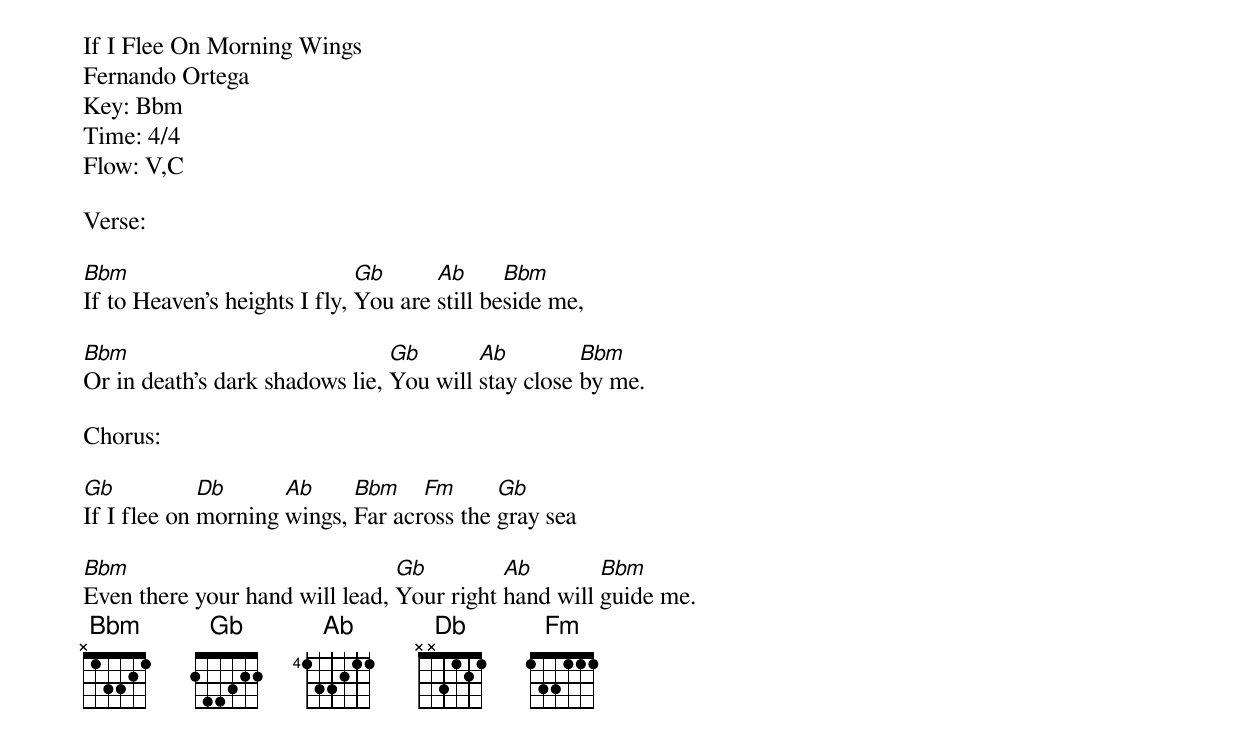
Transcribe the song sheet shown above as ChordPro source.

If I Flee On Morning Wings
Fernando Ortega
Key: Bbm
Time: 4/4
Flow: V,C

Verse:

[Bbm]If to Heaven's heights I fly, [Gb]You are [Ab]still be[Bbm]side me,

[Bbm]Or in death's dark shadows lie, [Gb]You will [Ab]stay close [Bbm]by me.

Chorus:

[Gb]If I flee on [Db]morning [Ab]wings, [Bbm]Far acr[Fm]oss the [Gb]gray sea

[Bbm]Even there your hand will lead, [Gb]Your right [Ab]hand will [Bbm]guide me.
